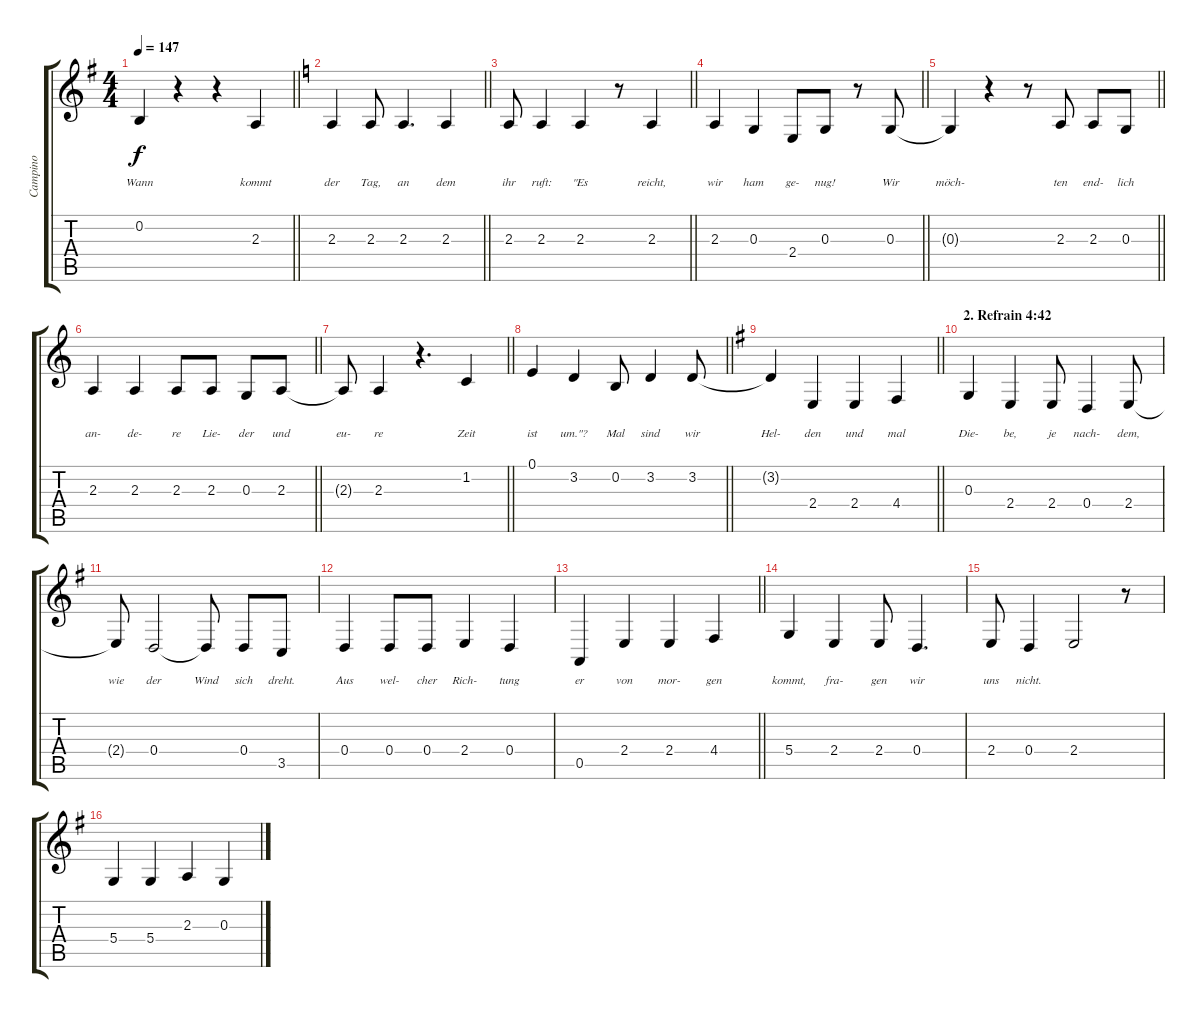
\track ("Campino" "Campino") {instrument flute}
\staff {score tabs}
\tuning (E4 B3 G3 D3 A2 E2) {hide}
\ts (4 4)
\tempo 147
\clef g2
\barLineRight lightlight
\ks g
0.2.4{lyrics (0 "") lyrics (1 "") lyrics (2 "Wann") lyrics (3 "") lyrics (4 "") dy f} r.4 r.4 2.3.4{lyrics (0 "") lyrics (1 "") lyrics (2 "kommt") lyrics (3 "") lyrics (4 "")} |
\barLineRight lightlight
\ks c
2.3.4{lyrics (0 "") lyrics (1 "") lyrics (2 "der") lyrics (3 "") lyrics (4 "")} 2.3.8{lyrics (0 "") lyrics (1 "") lyrics (2 "Tag,") lyrics (3 "") lyrics (4 "")} 2.3.4{d lyrics (0 "") lyrics (1 "") lyrics (2 "an") lyrics (3 "") lyrics (4 "")} 2.3.4{lyrics (0 "") lyrics (1 "") lyrics (2 "dem") lyrics (3 "") lyrics (4 "")} |
\barLineRight lightlight
2.3.8{lyrics (0 "") lyrics (1 "") lyrics (2 "ihr") lyrics (3 "") lyrics (4 "")} 2.3.4{lyrics (0 "") lyrics (1 "") lyrics (2 "ruft:") lyrics (3 "") lyrics (4 "")} 2.3.4{lyrics (0 "") lyrics (1 "") lyrics (2 "\"Es") lyrics (3 "") lyrics (4 "")} r.8 2.3.4{lyrics (0 "") lyrics (1 "") lyrics (2 "reicht,") lyrics (3 "") lyrics (4 "")} |
\barLineRight lightlight
2.3.4{lyrics (0 "") lyrics (1 "") lyrics (2 "wir") lyrics (3 "") lyrics (4 "")} 0.3.4{lyrics (0 "") lyrics (1 "") lyrics (2 "ham") lyrics (3 "") lyrics (4 "")} 2.4.8{lyrics (0 "") lyrics (1 "") lyrics (2 "ge-") lyrics (3 "") lyrics (4 "")} 0.3.8{lyrics (0 "") lyrics (1 "") lyrics (2 "nug!") lyrics (3 "") lyrics (4 "")} r.8 0.3.8{lyrics (0 "") lyrics (1 "") lyrics (2 "Wir") lyrics (3 "") lyrics (4 "")} |
\barLineRight lightlight
0.3{t}.4{lyrics (0 "") lyrics (1 "") lyrics (2 "möch-") lyrics (3 "") lyrics (4 "")} r.4 r.8 2.3.8{lyrics (0 "") lyrics (1 "") lyrics (2 "ten") lyrics (3 "") lyrics (4 "")} 2.3.8{lyrics (0 "") lyrics (1 "") lyrics (2 "end-") lyrics (3 "") lyrics (4 "")} 0.3.8{lyrics (0 "") lyrics (1 "") lyrics (2 "lich") lyrics (3 "") lyrics (4 "")} |
\barLineRight lightlight
2.3.4{lyrics (0 "") lyrics (1 "") lyrics (2 "an-") lyrics (3 "") lyrics (4 "")} 2.3.4{lyrics (0 "") lyrics (1 "") lyrics (2 "de-") lyrics (3 "") lyrics (4 "")} 2.3.8{lyrics (0 "") lyrics (1 "") lyrics (2 "re") lyrics (3 "") lyrics (4 "")} 2.3.8{lyrics (0 "") lyrics (1 "") lyrics (2 "Lie-") lyrics (3 "") lyrics (4 "")} 0.3.8{lyrics (0 "") lyrics (1 "") lyrics (2 "der") lyrics (3 "") lyrics (4 "")} 2.3.8{lyrics (0 "") lyrics (1 "") lyrics (2 "und") lyrics (3 "") lyrics (4 "")} |
\barLineRight lightlight
2.3{t}.8{lyrics (0 "") lyrics (1 "") lyrics (2 "eu-") lyrics (3 "") lyrics (4 "")} 2.3.4{lyrics (0 "") lyrics (1 "") lyrics (2 "re") lyrics (3 "") lyrics (4 "")} r.4{d} 1.2.4{lyrics (0 "") lyrics (1 "") lyrics (2 "Zeit") lyrics (3 "") lyrics (4 "")} |
\barLineRight lightlight
0.1.4{lyrics (0 "") lyrics (1 "") lyrics (2 "ist") lyrics (3 "") lyrics (4 "")} 3.2.4{lyrics (0 "") lyrics (1 "") lyrics (2 "um.\"?") lyrics (3 "") lyrics (4 "")} 0.2.8{lyrics (0 "") lyrics (1 "") lyrics (2 "Mal") lyrics (3 "") lyrics (4 "")} 3.2.4{lyrics (0 "") lyrics (1 "") lyrics (2 "sind") lyrics (3 "") lyrics (4 "")} 3.2.8{lyrics (0 "") lyrics (1 "") lyrics (2 "wir") lyrics (3 "") lyrics (4 "")} |
\barLineRight lightlight
\ks g
3.2{t}.4{lyrics (0 "") lyrics (1 "") lyrics (2 "Hel-") lyrics (3 "") lyrics (4 "")} 2.4.4{lyrics (0 "") lyrics (1 "") lyrics (2 "den") lyrics (3 "") lyrics (4 "")} 2.4.4{lyrics (0 "") lyrics (1 "") lyrics (2 "und") lyrics (3 "") lyrics (4 "")} 4.4.4{lyrics (0 "") lyrics (1 "") lyrics (2 "mal") lyrics (3 "") lyrics (4 "")} |
\section ("" "2. Refrain 4:42")
0.3.4{lyrics (0 "") lyrics (1 "") lyrics (2 "Die-") lyrics (3 "") lyrics (4 "")} 2.4.4{lyrics (0 "") lyrics (1 "") lyrics (2 "be,") lyrics (3 "") lyrics (4 "")} 2.4.8{lyrics (0 "") lyrics (1 "") lyrics (2 "je") lyrics (3 "") lyrics (4 "")} 0.4.4{lyrics (0 "") lyrics (1 "") lyrics (2 "nach-") lyrics (3 "") lyrics (4 "")} 2.4.8{lyrics (0 "") lyrics (1 "") lyrics (2 "dem,") lyrics (3 "") lyrics (4 "")} |
2.4{t}.8{lyrics (0 "") lyrics (1 "") lyrics (2 "wie") lyrics (3 "") lyrics (4 "")} 0.4.2{lyrics (0 "") lyrics (1 "") lyrics (2 "der") lyrics (3 "") lyrics (4 "")} 0.4{t}.8{lyrics (0 "") lyrics (1 "") lyrics (2 "Wind") lyrics (3 "") lyrics (4 "")} 0.4.8{lyrics (0 "") lyrics (1 "") lyrics (2 "sich") lyrics (3 "") lyrics (4 "")} 3.5.8{lyrics (0 "") lyrics (1 "") lyrics (2 "dreht.") lyrics (3 "") lyrics (4 "")} |
0.4.4{lyrics (0 "") lyrics (1 "") lyrics (2 "Aus") lyrics (3 "") lyrics (4 "")} 0.4.8{lyrics (0 "") lyrics (1 "") lyrics (2 "wel-") lyrics (3 "") lyrics (4 "")} 0.4.8{lyrics (0 "") lyrics (1 "") lyrics (2 "cher") lyrics (3 "") lyrics (4 "")} 2.4.4{lyrics (0 "") lyrics (1 "") lyrics (2 "Rich-") lyrics (3 "") lyrics (4 "")} 0.4.4{lyrics (0 "") lyrics (1 "") lyrics (2 "tung") lyrics (3 "") lyrics (4 "")} |
\barLineRight lightlight
0.5.4{lyrics (0 "") lyrics (1 "") lyrics (2 "er") lyrics (3 "") lyrics (4 "")} 2.4.4{lyrics (0 "") lyrics (1 "") lyrics (2 "von") lyrics (3 "") lyrics (4 "")} 2.4.4{lyrics (0 "") lyrics (1 "") lyrics (2 "mor-") lyrics (3 "") lyrics (4 "")} 4.4.4{lyrics (0 "") lyrics (1 "") lyrics (2 "gen") lyrics (3 "") lyrics (4 "")} |
5.4.4{lyrics (0 "") lyrics (1 "") lyrics (2 "kommt,") lyrics (3 "") lyrics (4 "")} 2.4.4{lyrics (0 "") lyrics (1 "") lyrics (2 "fra-") lyrics (3 "") lyrics (4 "")} 2.4.8{lyrics (0 "") lyrics (1 "") lyrics (2 "gen") lyrics (3 "") lyrics (4 "")} 0.4.4{d lyrics (0 "") lyrics (1 "") lyrics (2 "wir") lyrics (3 "") lyrics (4 "")} |
2.4.8{lyrics (0 "") lyrics (1 "") lyrics (2 "uns") lyrics (3 "") lyrics (4 "")} 0.4.4{lyrics (0 "") lyrics (1 "") lyrics (2 "nicht.") lyrics (3 "") lyrics (4 "")} 2.4.2 r.8 |
5.4.4 5.4.4 2.3.4 0.3.4
